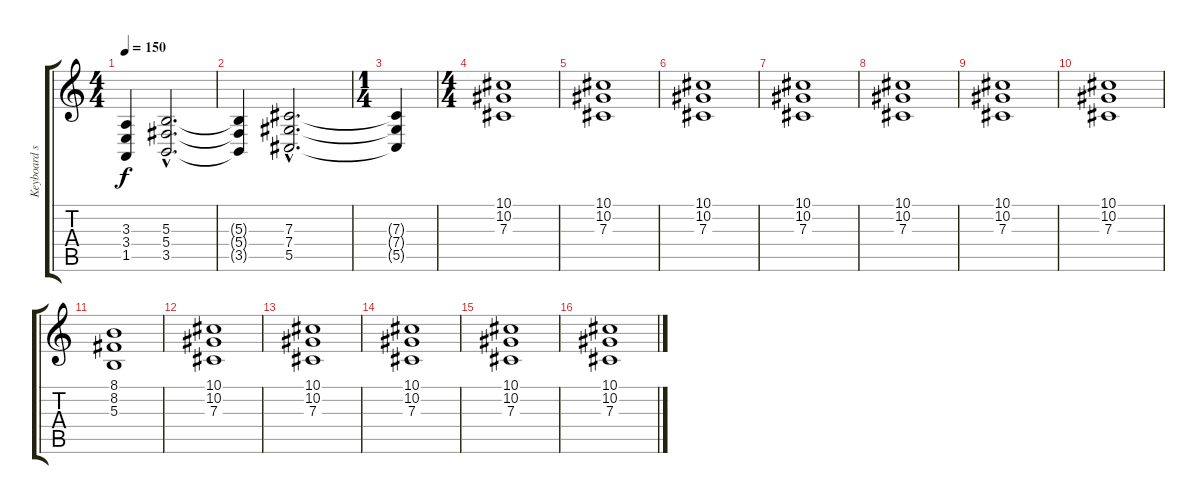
\track ("Keyboard strings" "Keyboard s") {instrument stringensemble1}
\staff {score tabs}
\tuning (Eb4 Bb3 Gb3 Db3 Ab2 Eb2) {hide}
\ts (4 4)
\tempo 150
\clef g2
\ks c
(3.3{t} 3.4{t} 1.5{t}).4{dy f} (5.3{hac} 5.4{hac} 3.5{hac}).2{d} |
(5.3{t} 5.4{t} 3.5{t}).4 (7.3{hac} 7.4{hac} 5.5{hac}).2{d} |
\ts (1 4)
(7.3{t} 7.4{t} 5.5{t}).4 |
\ts (4 4)
(10.1 10.2 7.3).1{volume 11} |
(10.1 10.2 7.3).1 |
(10.1 10.2 7.3).1 |
(10.1 10.2 7.3).1 |
(10.1 10.2 7.3).1 |
(10.1 10.2 7.3).1 |
(10.1 10.2 7.3).1 |
(8.1 8.2 5.3).1 |
(10.1 10.2 7.3).1{volume 11} |
(10.1 10.2 7.3).1 |
(10.1 10.2 7.3).1 |
(10.1 10.2 7.3).1 |
(10.1 10.2 7.3).1
